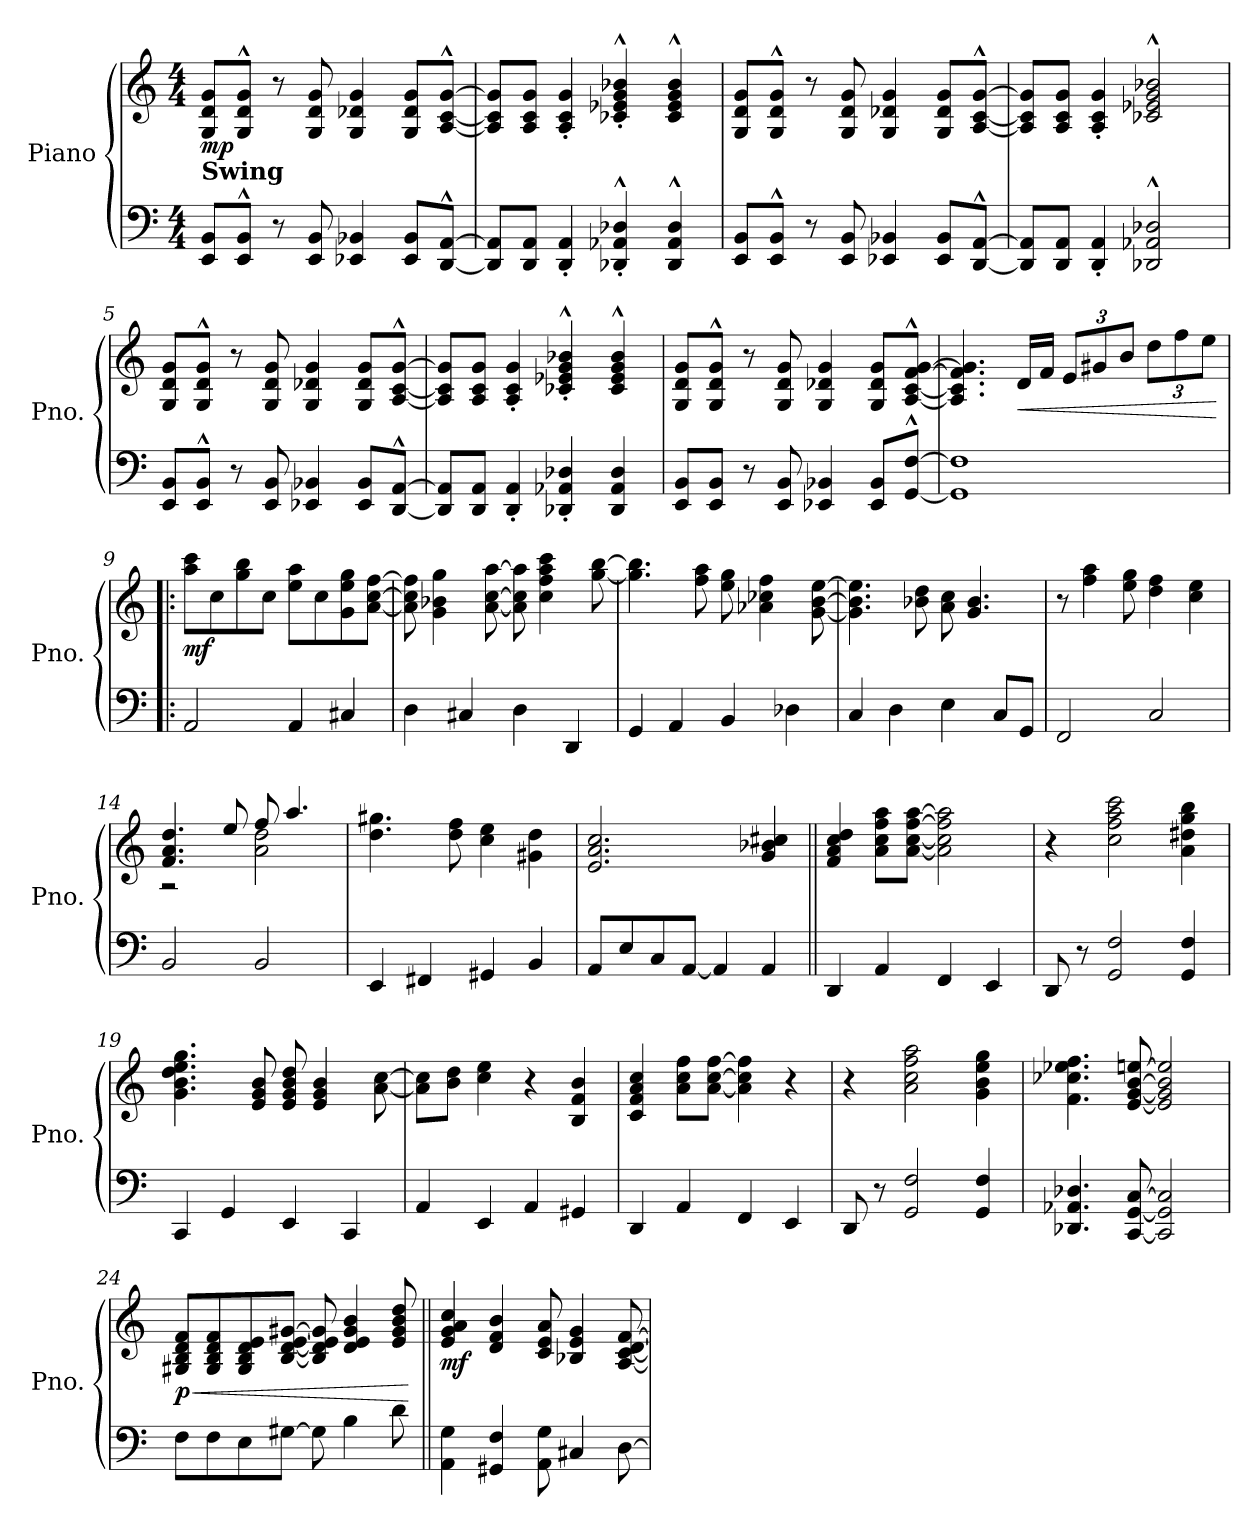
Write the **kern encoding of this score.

**kern	**kern	**dynam
*part1	*part1	*part1
*staff2	*staff1	*staff1/2
*I"Piano	*	*
*I'Pno.	*	*
*clefF4	*clefG2	*
*k[]	*k[]	*
*M4/4	*M4/4	*
*MM112	*MM112	*
=1	=1	=1
!	!LO:TX:b:B:t=Swing	!
!	!	!LO:DY:b
8EE/ 8BB/L	8G/ 8d/ 8g/L	mp
8EE/^^ 8BB/^^J	8G/^^ 8d/^^ 8g/^^J	.
8r	8r	.
8EE/ 8BB/	8G/ 8d/ 8g/	.
4EE-X/ 4BB-X/	4G/ 4d-X/ 4g/	.
8EE-/ 8BB-/L	8G/ 8d-/ 8g/L	.
[8DD/^^ [8AA/^^J	[8A/^^ [8c/^^ [8g/^^J	.
=2	=2	=2
8DD/] 8AA/]L	8A/] 8c/] 8g/]L	.
8DD/ 8AA/J	8A/ 8c/ 8g/J	.
4DD/' 4AA/'	4A/' 4c/' 4g/'	.
4DD-X/'^^ 4AA-X/'^^ 4D-X/'^^	4c-X/'^^ 4e-X/'^^ 4g/'^^ 4b-X/'^^	.
4DD-/^^ 4AA-/^^ 4D-/^^	4c-/^^ 4e-/^^ 4g/^^ 4b-/^^	.
=3	=3	=3
8EE/ 8BB/L	8G/ 8d/ 8g/L	.
8EE/^^ 8BB/^^J	8G/^^ 8d/^^ 8g/^^J	.
8r	8r	.
8EE/ 8BB/	8G/ 8d/ 8g/	.
4EE-X/ 4BB-X/	4G/ 4d-X/ 4g/	.
8EE-/ 8BB-/L	8G/ 8d-/ 8g/L	.
[8DD/^^ [8AA/^^J	[8A/^^ [8c/^^ [8g/^^J	.
=4	=4	=4
8DD/] 8AA/]L	8A/] 8c/] 8g/]L	.
8DD/ 8AA/J	8A/ 8c/ 8g/J	.
4DD/' 4AA/'	4A/' 4c/' 4g/'	.
2DD-X/^^ 2AA-X/^^ 2D-X/^^	2c-X/^^ 2e-X/^^ 2g/^^ 2b-X/^^	.
!!LO:LB:g=z
=5	=5	=5
8EE/ 8BB/L	8G/ 8d/ 8g/L	.
8EE/^^ 8BB/^^J	8G/^^ 8d/^^ 8g/^^J	.
8r	8r	.
8EE/ 8BB/	8G/ 8d/ 8g/	.
4EE-X/ 4BB-X/	4G/ 4d-X/ 4g/	.
8EE-/ 8BB-/L	8G/ 8d-/ 8g/L	.
[8DD/^^ [8AA/^^J	[8A/^^ [8c/^^ [8g/^^J	.
=6	=6	=6
8DD/] 8AA/]L	8A/] 8c/] 8g/]L	.
8DD/ 8AA/J	8A/ 8c/ 8g/J	.
4DD/' 4AA/'	4A/' 4c/' 4g/'	.
4DD-X/' 4AA-X/' 4D-X/'	4c-X/'^^ 4e-X/'^^ 4g/'^^ 4b-X/'^^	.
4DD-/ 4AA-/ 4D-/	4c-/^^ 4e-/^^ 4g/^^ 4b-/^^	.
=7	=7	=7
8EE/ 8BB/L	8G/ 8d/ 8g/L	.
8EE/ 8BB/J	8G/^^ 8d/^^ 8g/^^J	.
8r	8r	.
8EE/ 8BB/	8G/ 8d/ 8g/	.
4EE-X/ 4BB-X/	4G/ 4d-X/ 4g/	.
8EE-/ 8BB-/L	8G/ 8d-/ 8g/L	.
[8GG/^^ [8F/^^J	[8A/^^ [8c/^^ [8f/^^ [8g/^^J	.
=8	=8	=8
1GG] 1F]	4.A/] 4.c/] 4.f/] 4.g/]	.
!	!	!LO:HP:b
.	16d/LL	<
.	16f/JJ	.
*	*Xbrackettup	*
.	12e/L	.
.	12g#X/	.
.	12b/J	.
.	12dd\L	.
.	12ff\	.
.	12ee\J	.
.	.	[
!!LO:LB:g=z
=9!|:	=9!|:	=9!|:
!	!	!LO:DY:b
2AA/	8aa\ 8ccc\L	mf
.	8cc\	.
.	8gg\ 8bb\	.
.	8cc\J	.
4AA/	8ee\ 8aa\L	.
.	8cc\	.
4C#X/	8g\ 8ee\ 8gg\	.
.	[8a\ [8cc\ [8ff\J	.
=10	=10	=10
4D\	8a\] 8cc\] 8ff\]	.
.	4g\ 4b-X\ 4gg\	.
4C#X/	.	.
.	[8a\ [8cc\ [8aa\	.
4D\	8a\] 8cc\] 8aa\]	.
.	4cc\ 4ff\ 4aa\ 4ccc\	.
4DD/	.	.
.	[8gg\ [8bb\	.
=11	=11	=11
4GG/	4.gg\] 4.bb\]	.
4AA/	.	.
.	8ff\ 8aa\	.
4BB/	8ee\ 8gg\	.
.	4a-X\ 4cc-X\ 4ff\	.
4D-X\	.	.
.	[8g\ [8b\ [8ee\	.
=12	=12	=12
4C/	4.g\] 4.b\] 4.ee\]	.
4D\	.	.
.	8b-X\ 8dd\	.
4E\	8a\ 8cc\	.
.	4.g/ 4.b-/	.
8C/L	.	.
8GG/J	.	.
!!LO:LB:g=z
=13	=13	=13
2FF/	8r	.
.	4ff\ 4aa\	.
.	8ee\ 8gg\	.
2C/	4dd\ 4ff\	.
.	4cc\ 4ee\	.
=14	=14	=14
*	*^	*
2BB/	4.f/ 4.a/ 4.dd/	2r	.
.	8ee/	.	.
2BB/	8ff/	2a\ 2dd\	.
.	4.aa/	.	.
*	*v	*v	*
=15	=15	=15
4EE/	4.dd\ 4.gg#X\	.
4FF#X/	.	.
.	8dd\ 8ff\	.
4GG#X/	4cc\ 4ee\	.
4BB/	4g#X\ 4dd\	.
=16	=16	=16
8AA/L	2.e/ 2.a/ 2.cc/	.
8E/	.	.
8C/	.	.
[8AA/J	.	.
4AA/]	.	.
4AA/	4g/ 4b-X/ 4cc#X/	.
!!LO:LB:g=z
=17||	=17||	=17||
4DD/	4f/ 4a/ 4cc/ 4dd/	.
4AA/	8a\ 8cc\ 8ff\ 8aa\L	.
.	[8a\ [8cc\ [8ff\ [8aa\J	.
4FF/	2a\] 2cc\] 2ff\] 2aa\]	.
4EE/	.	.
=18	=18	=18
8DD/	4r	.
8r	.	.
2GG/ 2F/	2cc\ 2ff\ 2aa\ 2ccc\	.
4GG/ 4F/	4a\ 4dd#X\ 4gg\ 4bb\	.
=19	=19	=19
4CC/	4.g\ 4.b\ 4.dd\ 4.ee\ 4.gg\	.
4GG/	.	.
.	8e/ 8g/ 8b/	.
4EE/	8e/ 8g/ 8b/ 8dd/	.
.	4e/ 4g/ 4b/	.
4CC/	.	.
.	[8a\ [8cc\	.
=20	=20	=20
4AA/	8a\] 8cc\]L	.
.	8b\ 8dd\J	.
4EE/	4cc\ 4ee\	.
4AA/	4r	.
4GG#X/	4B/ 4f/ 4b/	.
!!LO:PB:g=z
=21	=21	=21
4DD/	4c/ 4f/ 4a/ 4cc/	.
4AA/	8a\ 8cc\ 8ff\L	.
.	[8a\ [8cc\ [8ff\J	.
4FF/	4a\] 4cc\] 4ff\]	.
4EE/	4r	.
=22	=22	=22
8DD/	4r	.
8r	.	.
2GG/ 2F/	2a\ 2cc\ 2ff\ 2aa\	.
4GG/ 4F/	4g\ 4b\ 4ee\ 4gg\	.
=23	=23	=23
4.DD-X/ 4.AA-X/ 4.D-X/	4.f\ 4.cc-X\ 4.ee-X\ 4.ff\	.
[8CC/ [8GG/ [8C/	[8e/ [8g/ [8b/ [8een/	.
2CC/] 2GG/] 2C/]	2e/] 2g/] 2b/] 2ee/]	.
=24	=24	=24
!	!	!LO:HP:b
!	!	!LO:DY:n=1:b
8F\L	8G#X/ 8B/ 8d/ 8f/L	< p
8F\	8G#/ 8B/ 8d/ 8f/	.
8E\	8G#/ 8B/ 8d/ 8e/	.
[8G#X\J	[8B/ [8d/ [8e/ [8g#X/J	.
8G#\]	8B/] 8d/] 8e/] 8g#/]	.
4B\	4d/ 4e/ 4g#/ 4b/	.
8d\	8e/ 8g#/ 8b/ 8dd/	.
.	.	[
!!LO:PB:g=z
=25||	=25||	=25||
!	!	!LO:DY:b
4AA\ 4G\	4e/ 4g/ 4a/ 4cc/	mf
4GG#X/ 4F/	4d/ 4f/ 4b/	.
8AA\ 8G\	8c/ 8e/ 8a/	.
4C#X/	4B-X/ 4e/ 4g/	.
[8D\	[8A/ [8c/ [8d/ [8f/	.
=	=	=
*-	*-	*-
